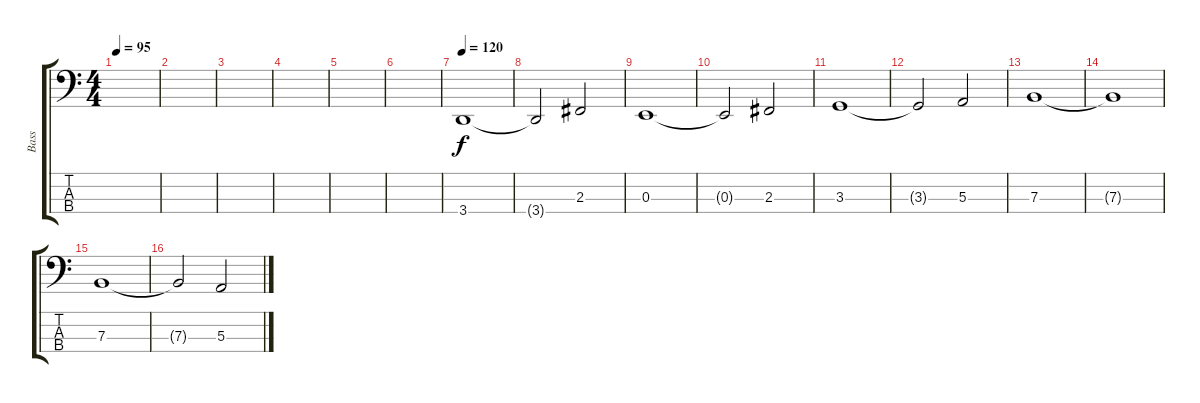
\track ("Bass" "Bass") {instrument electricbasspick}
\staff {score tabs}
\tuning (D2 A1 E1 B0) {hide}
\ts (4 4)
\tempo 95
\clef f4
\ks c
|
|
|
|
|
|
\tempo 120
3.4.1{volume 12} |
3.4{t}.2 2.3.2 |
0.3.1 |
0.3{t}.2 2.3.2 |
3.3.1 |
3.3{t}.2 5.3.2 |
7.3.1 |
7.3{t}.1 |
7.3.1 |
7.3{t}.2 5.3.2
